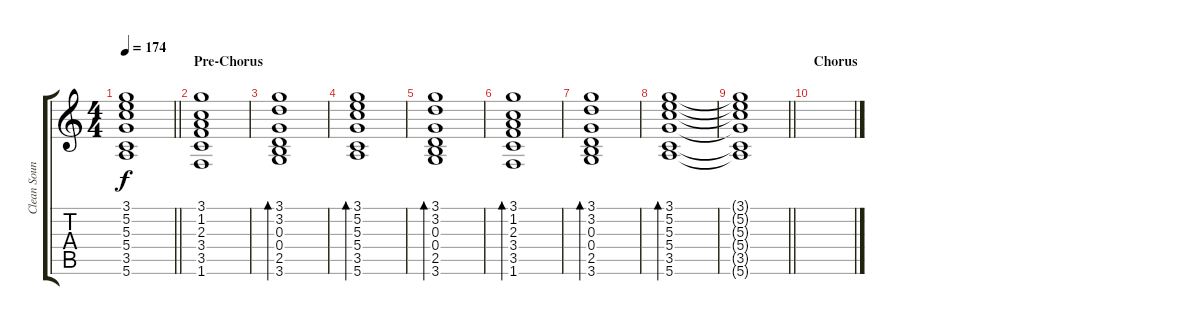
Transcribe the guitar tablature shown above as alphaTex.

\track ("Clean Sound/Rhythm" "Clean Soun") {instrument electricguitarjazz}
\staff {score tabs}
\tuning (E4 B3 G3 D3 A2 E2) {hide}
\ts (4 4)
\tempo 174
\clef g2
\barLineRight lightlight
\ks c
(3.1{t} 5.2{t} 5.3{t} 5.4{t} 3.5{t} 5.6{t}).1{dy f} |
\section ("" "Pre-Chorus")
(3.1 1.2 2.3 3.4 3.5 1.6).1 |
(3.1 3.2 0.3 0.4 2.5 3.6).1{bd 480} |
(3.1 5.2 5.3 5.4 3.5 5.6).1{bd 480} |
(3.1 3.2 0.3 0.4 2.5 3.6).1{bd 480} |
(3.1 1.2 2.3 3.4 3.5 1.6).1{bd 480} |
(3.1 3.2 0.3 0.4 2.5 3.6).1{bd 480} |
(3.1 5.2 5.3 5.4 3.5 5.6).1{bd 480} |
\barLineRight lightlight
(3.1{t} 5.2{t} 5.3{t} 5.4{t} 3.5{t} 5.6{t}).1 |
\section ("" "Chorus")
